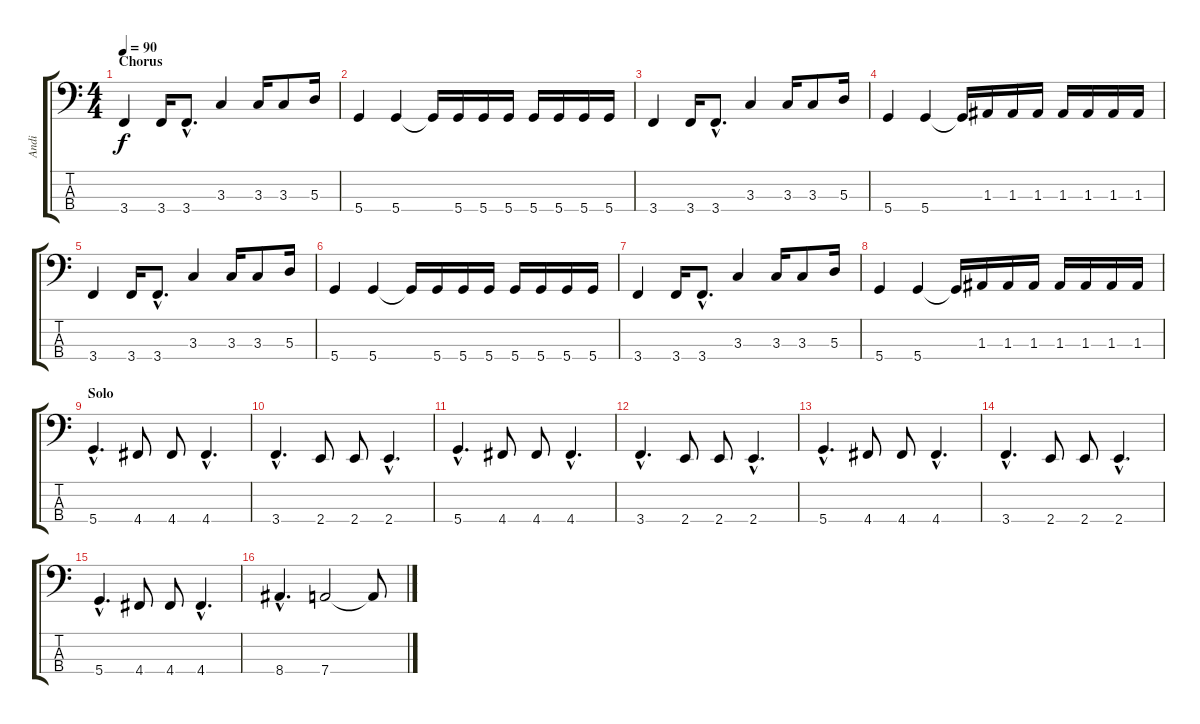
\track ("Andi" "Andi") {instrument electricbassfinger}
\staff {score tabs}
\tuning (G2 D2 A1 D1) {hide}
\ts (4 4)
\section ("" "Chorus")
\tempo 90
\clef f4
\ks c
3.4.4{dy f} 3.4.16 3.4{hac}.8{d} 3.3.4 3.3.16 3.3.8 5.3.16 |
5.4.4 5.4.4 5.4{t}.16 5.4.16 5.4.16 5.4.16 5.4.16 5.4.16 5.4.16 5.4.16 |
3.4.4 3.4.16 3.4{hac}.8{d} 3.3.4 3.3.16 3.3.8 5.3.16 |
5.4.4 5.4.4 5.4{t}.16 1.3.16 1.3.16 1.3.16 1.3.16 1.3.16 1.3.16 1.3.16 |
3.4.4 3.4.16 3.4{hac}.8{d} 3.3.4 3.3.16 3.3.8 5.3.16 |
5.4.4 5.4.4 5.4{t}.16 5.4.16 5.4.16 5.4.16 5.4.16 5.4.16 5.4.16 5.4.16 |
3.4.4 3.4.16 3.4{hac}.8{d} 3.3.4 3.3.16 3.3.8 5.3.16 |
5.4.4 5.4.4 5.4{t}.16 1.3.16 1.3.16 1.3.16 1.3.16 1.3.16 1.3.16 1.3.16 |
\section ("" "Solo")
5.4{hac}.4{d} 4.4.8 4.4.8 4.4{hac}.4{d} |
3.4{hac}.4{d} 2.4.8 2.4.8 2.4{hac}.4{d} |
5.4{hac}.4{d} 4.4.8 4.4.8 4.4{hac}.4{d} |
3.4{hac}.4{d} 2.4.8 2.4.8 2.4{hac}.4{d} |
5.4{hac}.4{d} 4.4.8 4.4.8 4.4{hac}.4{d} |
3.4{hac}.4{d} 2.4.8 2.4.8 2.4{hac}.4{d} |
5.4{hac}.4{d} 4.4.8 4.4.8 4.4{hac}.4{d} |
8.4{hac}.4{d} 7.4.2 7.4{t}.8
